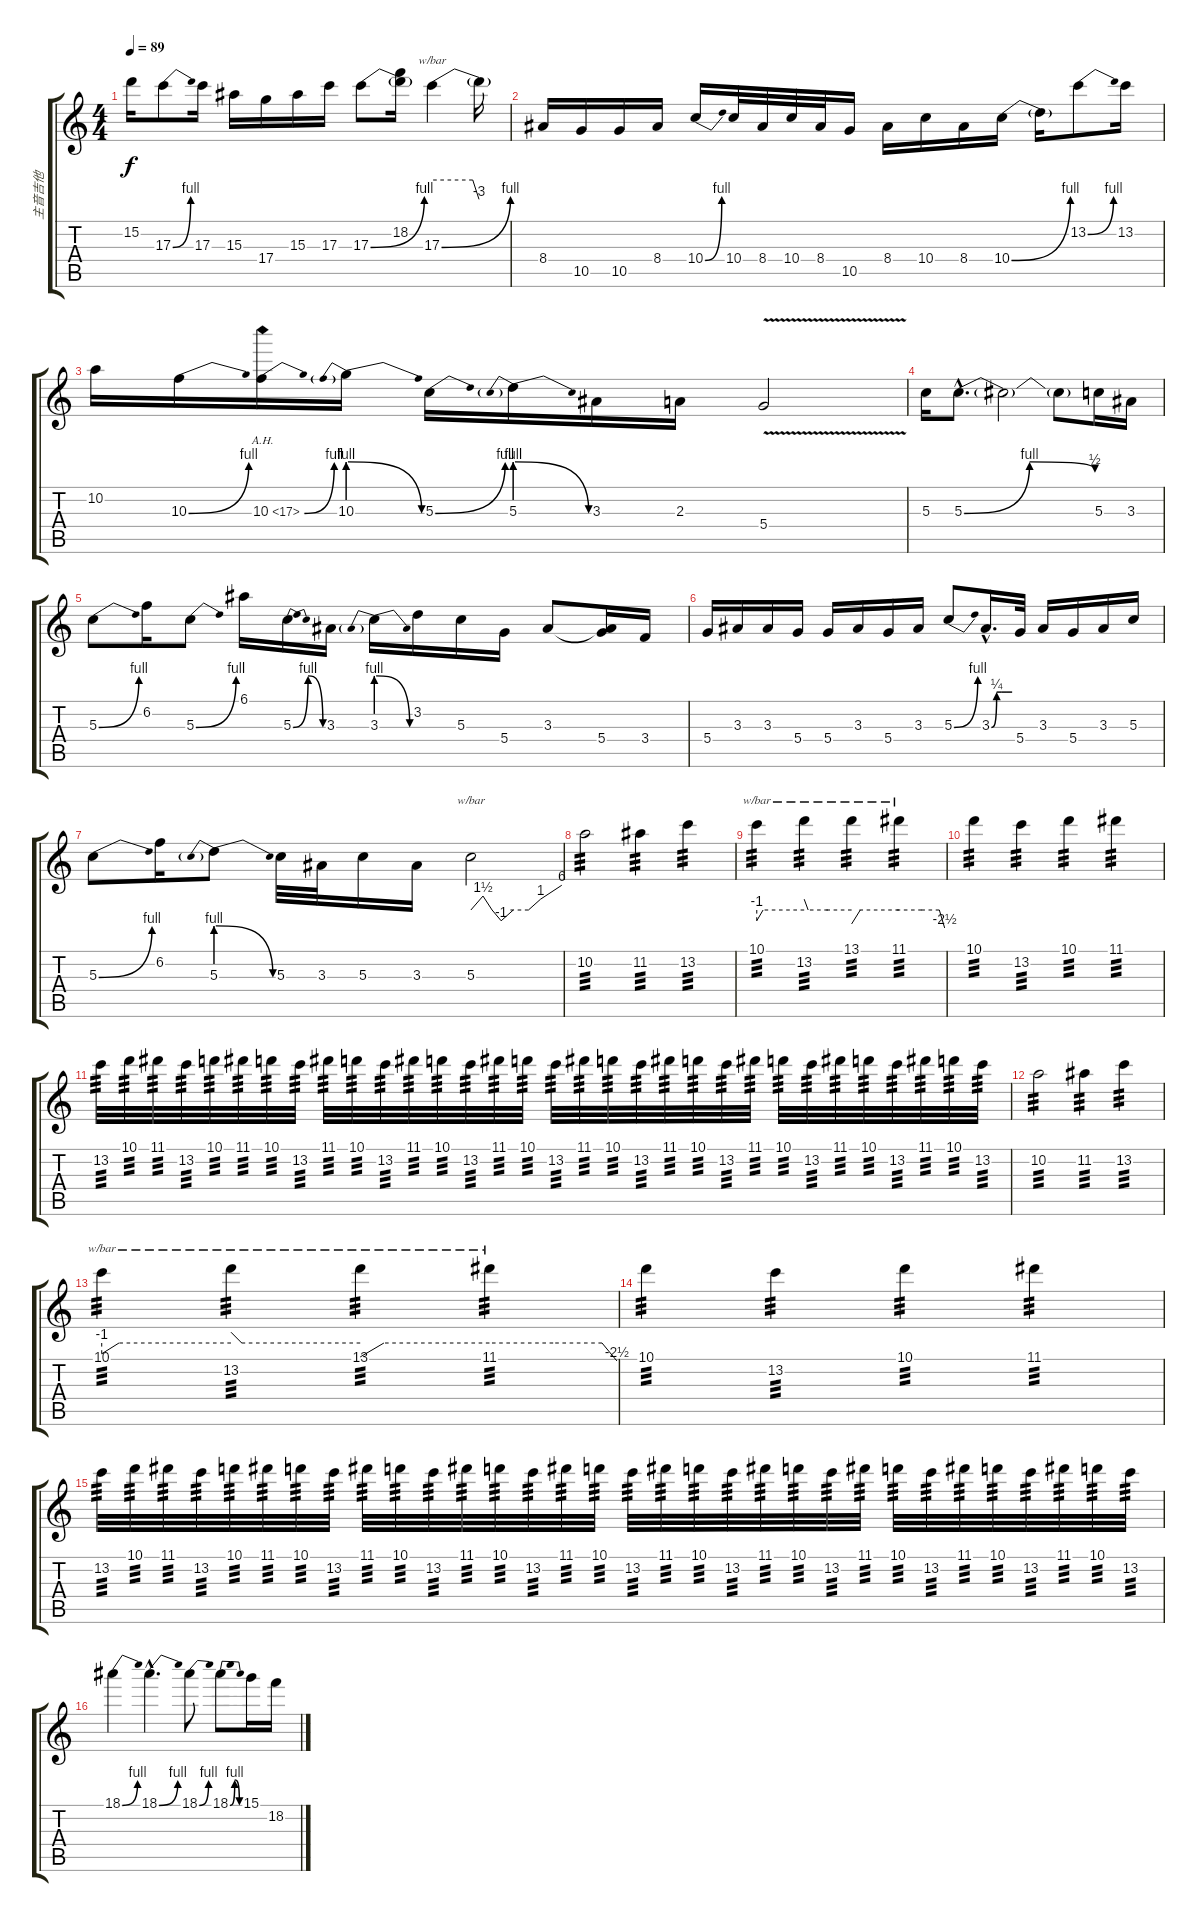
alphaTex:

\track ("主音吉他" "主音吉他") {instrument overdrivenguitar}
\staff {score tabs}
\tuning (E4 B3 G3 D3 A2 E2) {hide}
\ts (4 4)
\tempo 89
\clef g2
\ks c
15.2.16{dy f} 17.3{be (bend 0 0 60 4)}.8 17.3.16 15.3.16 17.4.16 15.3.16 17.3.16 17.3{be (bend 0 0 60 4)}.8 (18.2 17.3{t}).16 17.3{be (bend 0 0 60 4)}.4{tbe (custom default 0 0 52 0 60 -12)} 17.3{t}.16 |
8.4.16 10.5.16 10.5.16 8.4.16 10.4{be (bend 0 0 60 4)}.16 10.4.32 8.4.32 10.4.32 8.4.32 10.5.16 8.4.16 10.4.16 8.4.16 10.4{be (bend 0 0 60 4)}.16 10.4{t}.16 13.2{be (bend 0 0 60 4)}.8 13.2.16 |
10.2.16 10.3{be (bend 0 0 60 4)}.16 10.3{be (bend 0 0 60 4) ah 7}.16 10.3{be (prebendrelease 0 4 60 0)}.16 5.3{be (bend 0 0 60 4)}.16 5.3{be (prebendrelease 0 4 60 0)}.16 3.3.16 2.3.16 5.4{v}.2 |
5.3.16 5.3{be (bendrelease 0 0 15 4 30 4 60 2) hac}.8{d} 5.3{t}.2 5.3{t}.8 5.3.16 3.3.16 |
5.3{be (bend 0 0 60 4)}.8 6.2.16 5.3{be (bend 0 0 60 4)}.8 6.1.16 5.3{be (bendrelease 0 0 30 4 30 4 60 0)}.16 3.3.16 3.3{be (prebendrelease 0 4 60 0)}.16 3.2.16 5.3.16 5.4.16 3.3.8 (3.3{t} 5.4).16 3.4.16 |
5.4.16 3.3.16 3.3.16 5.4.16 5.4.16 3.3.16 5.4.16 3.3.16 5.3{be (bend 0 0 60 4)}.8 3.3{be (custom 0 0 15 1 30 1 45 1 60 1) hac}.16{d} 5.4.32 3.3.16 5.4.16 3.3.16 5.3.16 |
5.3{be (bend 0 0 60 4)}.8 6.2.16 5.3{be (prebendrelease 0 4 60 0)}.8 5.3.32 3.3.32 5.3.16 3.3.16 5.3.2{tbe (custom default 0 0 8 6 14 0 20 -4 28 0 38 0 46 4 60 24)} |
10.2.2{tp 3} 11.2.4{tp 3} 13.2.4{tp 3} |
10.1.4{tbe (custom default 0 -4 8 0 60 0) tp 3} 13.2.4{tbe (custom default 0 4 5 0 30 0 60 0) tp 3} 13.1.4{tbe (custom default 0 -6 11 0 60 0) tp 3} 11.1.4{tbe (custom default 0 0 30 0 53 0 60 -10) tp 3} |
10.1.4{tp 3} 13.2.4{tp 3} 10.1.4{tp 3} 11.1.4{tp 3} |
13.2.32{tp 3} 10.1.32{tp 3} 11.1.32{tp 3} 13.2.32{tp 3} 10.1.32{tp 3} 11.1.32{tp 3} 10.1.32{tp 3} 13.2.32{tp 3} 11.1.32{tp 3} 10.1.32{tp 3} 13.2.32{tp 3} 11.1.32{tp 3} 10.1.32{tp 3} 13.2.32{tp 3} 11.1.32{tp 3} 10.1.32{tp 3} 13.2.32{tp 3} 11.1.32{tp 3} 10.1.32{tp 3} 13.2.32{tp 3} 11.1.32{tp 3} 10.1.32{tp 3} 13.2.32{tp 3} 11.1.32{tp 3} 10.1.32{tp 3} 13.2.32{tp 3} 11.1.32{tp 3} 10.1.32{tp 3} 13.2.32{tp 3} 11.1.32{tp 3} 10.1.32{tp 3} 13.2.32{tp 3} |
10.2.2{tp 3} 11.2.4{tp 3} 13.2.4{tp 3} |
10.1.4{tbe (custom default 0 -4 8 0 60 0) tp 3} 13.2.4{tbe (custom default 0 4 5 0 30 0 60 0) tp 3} 13.1.4{tbe (custom default 0 -6 11 0 60 0) tp 3} 11.1.4{tbe (custom default 0 0 30 0 53 0 60 -10) tp 3} |
10.1.4{tp 3} 13.2.4{tp 3} 10.1.4{tp 3} 11.1.4{tp 3} |
13.2.32{tp 3} 10.1.32{tp 3} 11.1.32{tp 3} 13.2.32{tp 3} 10.1.32{tp 3} 11.1.32{tp 3} 10.1.32{tp 3} 13.2.32{tp 3} 11.1.32{tp 3} 10.1.32{tp 3} 13.2.32{tp 3} 11.1.32{tp 3} 10.1.32{tp 3} 13.2.32{tp 3} 11.1.32{tp 3} 10.1.32{tp 3} 13.2.32{tp 3} 11.1.32{tp 3} 10.1.32{tp 3} 13.2.32{tp 3} 11.1.32{tp 3} 10.1.32{tp 3} 13.2.32{tp 3} 11.1.32{tp 3} 10.1.32{tp 3} 13.2.32{tp 3} 11.1.32{tp 3} 10.1.32{tp 3} 13.2.32{tp 3} 11.1.32{tp 3} 10.1.32{tp 3} 13.2.32{tp 3} |
18.1{be (bend 0 0 60 4)}.4 18.1{be (bend 0 0 60 4) hac}.4{d} 18.1{be (bend 0 0 60 4)}.8 18.1{be (bendrelease 0 0 30 4 30 4 60 0)}.8 15.1.16 18.2.16
